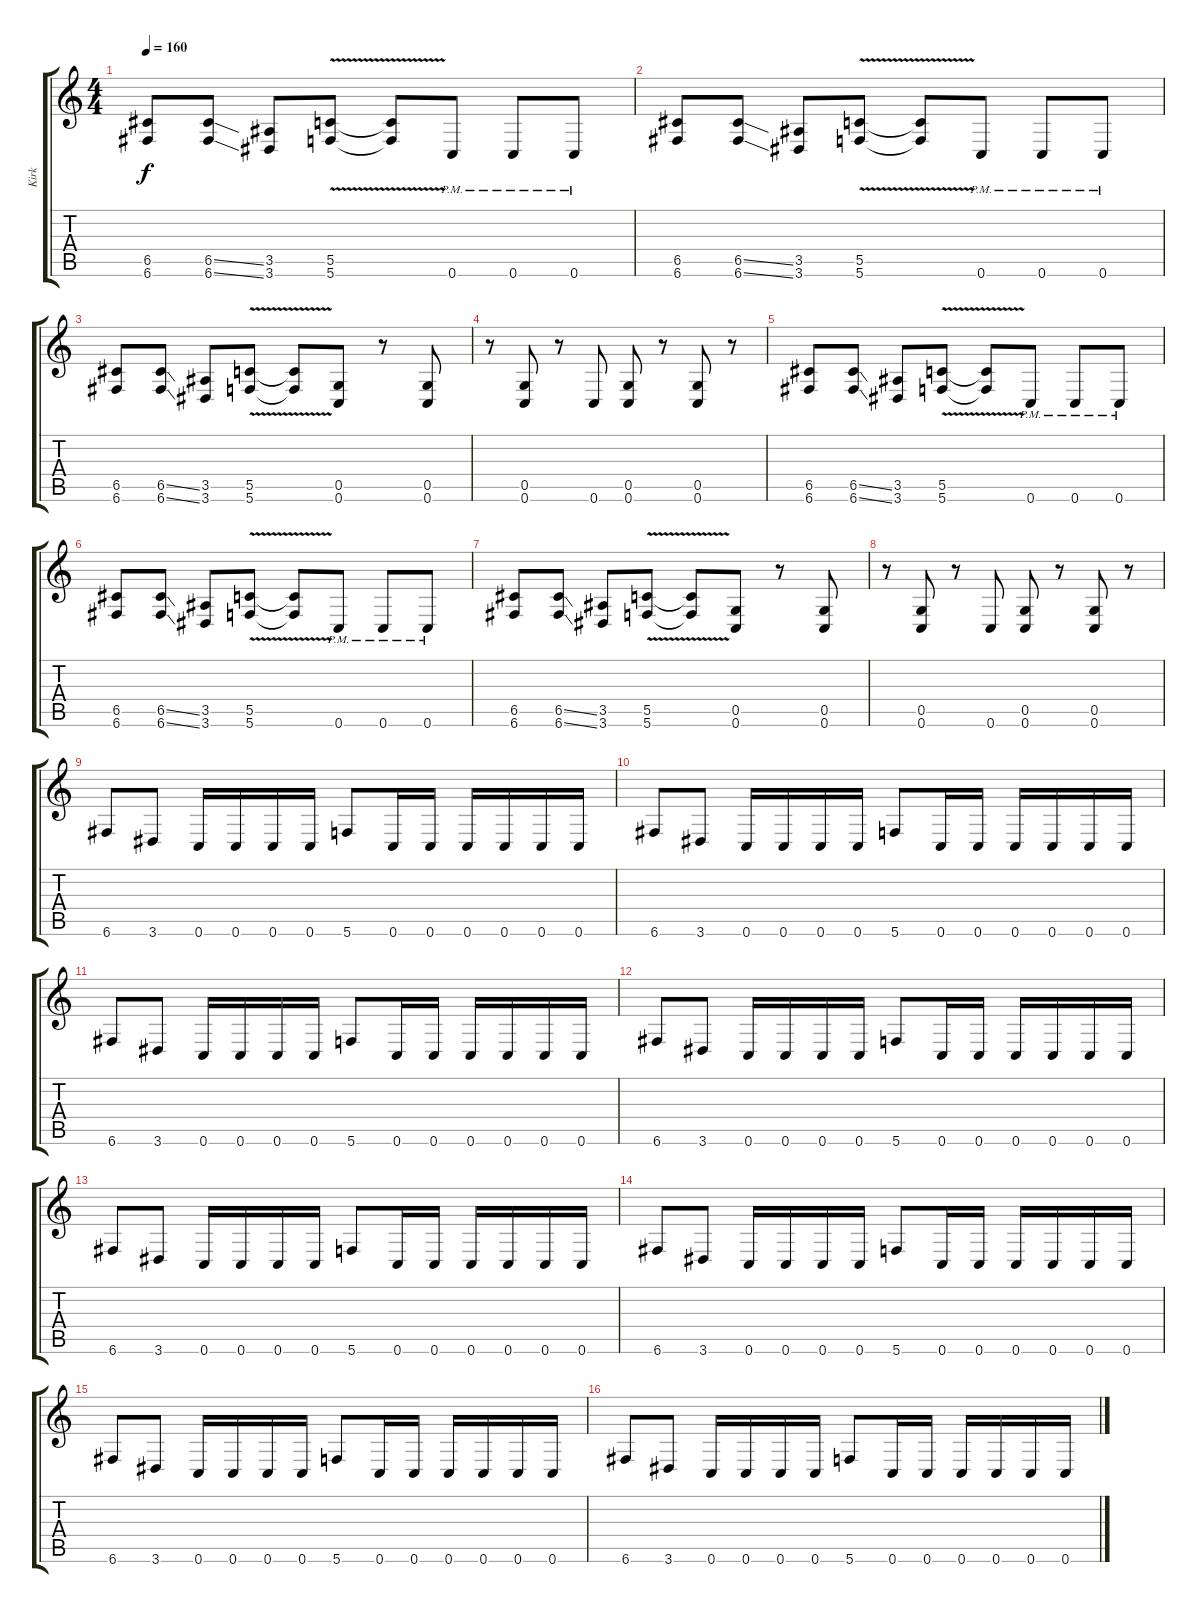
\track ("Kirk" "Kirk") {instrument distortionguitar}
\staff {score tabs}
\tuning (D4 A3 F3 C3 G2 C2) {hide}
\ts (4 4)
\tempo 160
\clef g2
\ks c
(6.5 6.6).8{dy f instrument distortionguitar} (6.5{ss} 6.6{ss}).8 (3.5 3.6).8 (5.5 5.6{v}).8 (5.5{t} 5.6{t}).8 0.6{pm}.8 0.6{pm}.8 0.6{pm}.8 |
(6.5 6.6).8{instrument distortionguitar} (6.5{ss} 6.6{ss}).8 (3.5 3.6).8 (5.5 5.6{v}).8 (5.5{t} 5.6{t}).8 0.6{pm}.8 0.6{pm}.8 0.6{pm}.8 |
(6.5 6.6).8{instrument distortionguitar} (6.5{ss} 6.6{ss}).8 (3.5 3.6).8 (5.5 5.6{v}).8 (5.5{t} 5.6{t}).8 (0.5 0.6).8 r.8 (0.5 0.6).8 |
r.8 (0.5 0.6).8 r.8 0.6.8 (0.5 0.6).8 r.8 (0.5 0.6).8 r.8 |
(6.5 6.6).8{instrument distortionguitar} (6.5{ss} 6.6{ss}).8 (3.5 3.6).8 (5.5 5.6{v}).8 (5.5{t} 5.6{t}).8 0.6{pm}.8 0.6{pm}.8 0.6{pm}.8 |
(6.5 6.6).8{instrument distortionguitar} (6.5{ss} 6.6{ss}).8 (3.5 3.6).8 (5.5 5.6{v}).8 (5.5{t} 5.6{t}).8 0.6{pm}.8 0.6{pm}.8 0.6{pm}.8 |
(6.5 6.6).8{instrument distortionguitar} (6.5{ss} 6.6{ss}).8 (3.5 3.6).8 (5.5 5.6{v}).8 (5.5{t} 5.6{t}).8 (0.5 0.6).8 r.8 (0.5 0.6).8 |
r.8 (0.5 0.6).8 r.8 0.6.8 (0.5 0.6).8 r.8 (0.5 0.6).8 r.8 |
6.6.8 3.6.8 0.6.16 0.6.16 0.6.16 0.6.16 5.6.8 0.6.16 0.6.16 0.6.16 0.6.16 0.6.16 0.6.16 |
6.6.8 3.6.8 0.6.16 0.6.16 0.6.16 0.6.16 5.6.8 0.6.16 0.6.16 0.6.16 0.6.16 0.6.16 0.6.16 |
6.6.8 3.6.8 0.6.16 0.6.16 0.6.16 0.6.16 5.6.8 0.6.16 0.6.16 0.6.16 0.6.16 0.6.16 0.6.16 |
6.6.8 3.6.8 0.6.16 0.6.16 0.6.16 0.6.16 5.6.8 0.6.16 0.6.16 0.6.16 0.6.16 0.6.16 0.6.16 |
6.6.8 3.6.8 0.6.16 0.6.16 0.6.16 0.6.16 5.6.8 0.6.16 0.6.16 0.6.16 0.6.16 0.6.16 0.6.16 |
6.6.8 3.6.8 0.6.16 0.6.16 0.6.16 0.6.16 5.6.8 0.6.16 0.6.16 0.6.16 0.6.16 0.6.16 0.6.16 |
6.6.8 3.6.8 0.6.16 0.6.16 0.6.16 0.6.16 5.6.8 0.6.16 0.6.16 0.6.16 0.6.16 0.6.16 0.6.16 |
6.6.8 3.6.8 0.6.16 0.6.16 0.6.16 0.6.16 5.6.8 0.6.16 0.6.16 0.6.16 0.6.16 0.6.16 0.6.16
